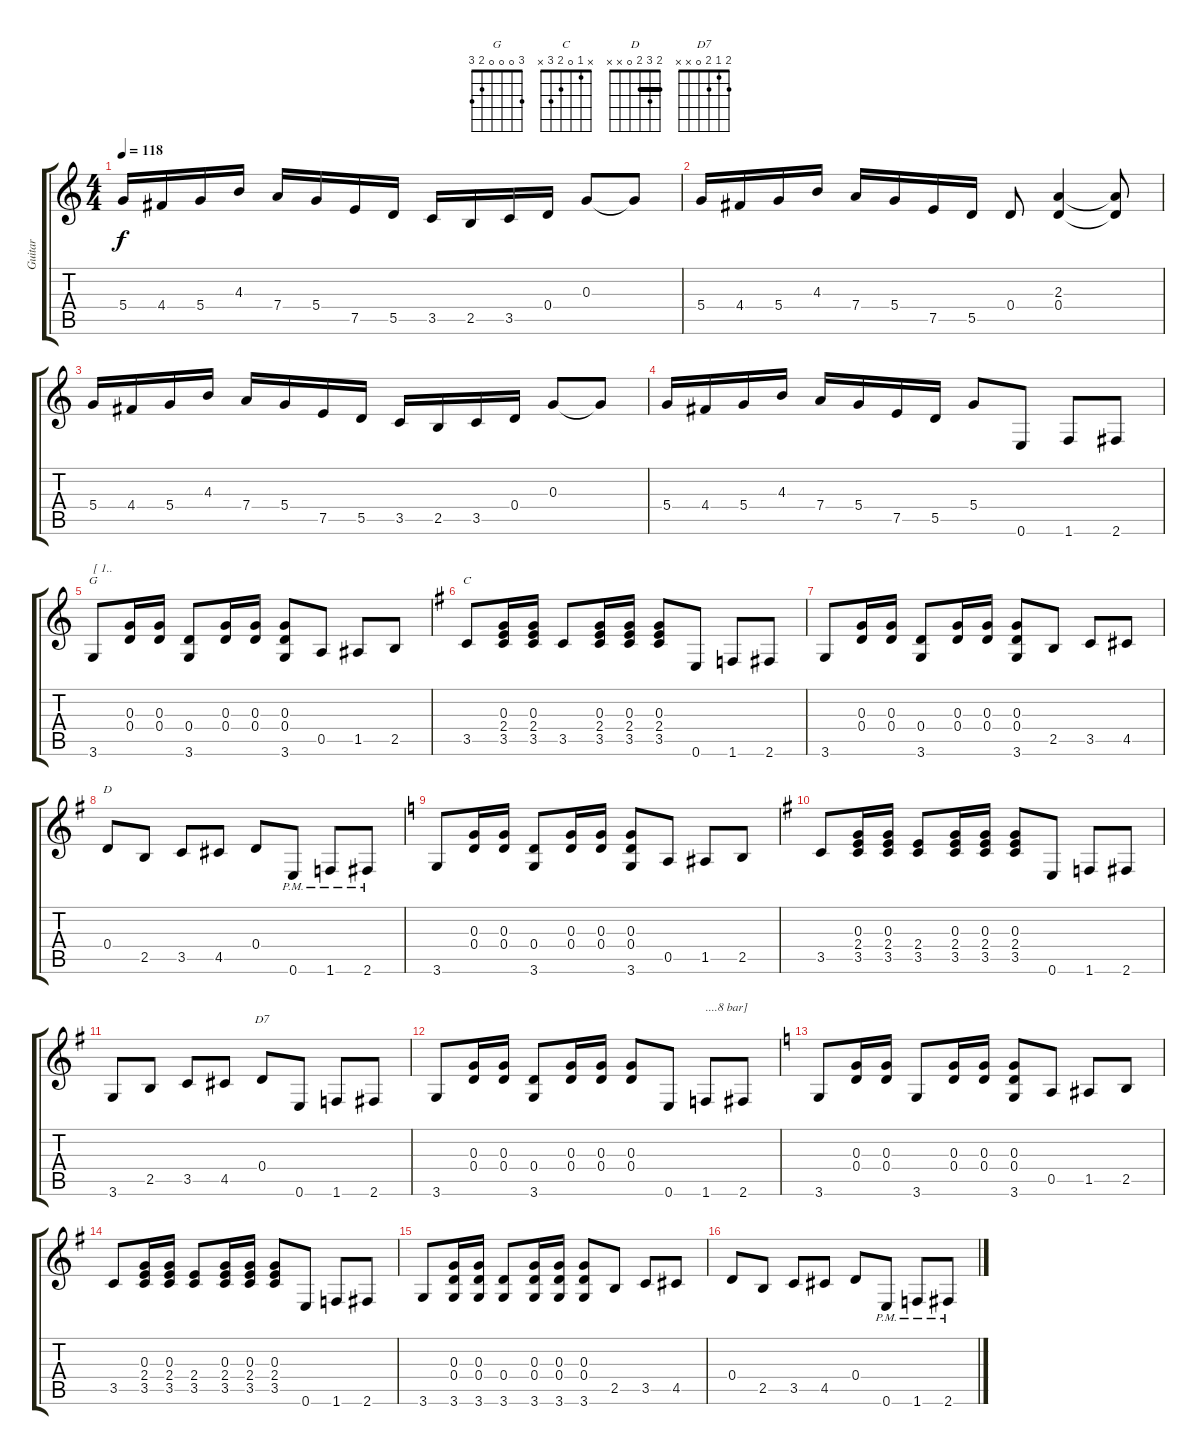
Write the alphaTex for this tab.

\track ("Guitar" "Guitar") {instrument distortionguitar}
\staff {score tabs}
\tuning (E4 B3 G3 D3 A2 E2) {hide}
\chord ("G" 3 0 0 0 2 3)
\chord ("C" x 1 0 2 3 x)
\chord ("D" 2 3 2 0 x x) {barre 2}
\chord ("D7" 2 1 2 0 x x)
\ts (4 4)
\tempo 118
\clef g2
\ks c
5.4.16{dy f volume 14 instrument electricguitarclean} 4.4.16 5.4.16 4.3.16 7.4.16 5.4.16 7.5.16 5.5.16 3.5.16 2.5.16 3.5.16 0.4.16 0.3.8 0.3{t}.8 |
5.4.16 4.4.16 5.4.16 4.3.16 7.4.16 5.4.16 7.5.16 5.5.16 0.4.8 (2.3 0.4).4 (2.3{t} 0.4{t}).8 |
5.4.16 4.4.16 5.4.16 4.3.16 7.4.16 5.4.16 7.5.16 5.5.16 3.5.16 2.5.16 3.5.16 0.4.16 0.3.8 0.3{t}.8 |
5.4.16 4.4.16 5.4.16 4.3.16 7.4.16 5.4.16 7.5.16 5.5.16 5.4.8 0.6.8 1.6.8 2.6.8 |
3.6.8{ch "G" txt "[ 1.."} (0.3 0.4).16{volume 16 instrument distortionguitar} (0.3 0.4).16 (0.4 3.6).8 (0.3 0.4).16 (0.3 0.4).16 (0.3 0.4 3.6).8 0.5.8 1.5.8 2.5.8 |
\ks g
3.5.8{ch "C"} (0.3 2.4 3.5).16 (0.3 2.4 3.5).16 3.5.8 (0.3 2.4 3.5).16 (0.3 2.4 3.5).16 (0.3 2.4 3.5).8 0.6.8 1.6.8 2.6.8 |
3.6.8 (0.3 0.4).16 (0.3 0.4).16 (0.4 3.6).8 (0.3 0.4).16 (0.3 0.4).16 (0.3 0.4 3.6).8 2.5.8 3.5.8 4.5.8 |
0.4.8{ch "D"} 2.5.8 3.5.8 4.5.8 0.4.8 0.6{pm}.8 1.6{pm}.8 2.6{pm}.8 |
\ks c
3.6.8 (0.3 0.4).16 (0.3 0.4).16 (0.4 3.6).8 (0.3 0.4).16 (0.3 0.4).16 (0.3 0.4 3.6).8 0.5.8 1.5.8 2.5.8 |
\ks g
3.5.8 (0.3 2.4 3.5).16 (0.3 2.4 3.5).16 (2.4 3.5).8 (0.3 2.4 3.5).16 (0.3 2.4 3.5).16 (0.3 2.4 3.5).8 0.6.8 1.6.8 2.6.8 |
3.6.8 2.5.8 3.5.8 4.5.8 0.4.8{ch "D7"} 0.6.8 1.6.8 2.6.8 |
3.6.8 (0.3 0.4).16 (0.3 0.4).16 (0.4 3.6).8 (0.3 0.4).16 (0.3 0.4).16 (0.3 0.4).8 0.6.8 1.6.8{txt "....8 bar]"} 2.6.8 |
\ks c
3.6.8 (0.3 0.4).16 (0.3 0.4).16 3.6.8 (0.3 0.4).16 (0.3 0.4).16 (0.3 0.4 3.6).8 0.5.8 1.5.8 2.5.8 |
\ks g
3.5.8 (0.3 2.4 3.5).16 (0.3 2.4 3.5).16 (2.4 3.5).8 (0.3 2.4 3.5).16 (0.3 2.4 3.5).16 (0.3 2.4 3.5).8 0.6.8 1.6.8 2.6.8 |
3.6.8 (0.3 0.4 3.6).16 (0.3 0.4 3.6).16 (0.4 3.6).8 (0.3 0.4 3.6).16 (0.3 0.4 3.6).16 (0.3 0.4 3.6).8 2.5.8 3.5.8 4.5.8 |
0.4.8 2.5.8 3.5.8 4.5.8 0.4.8 0.6{pm}.8 1.6{pm}.8 2.6{pm}.8
